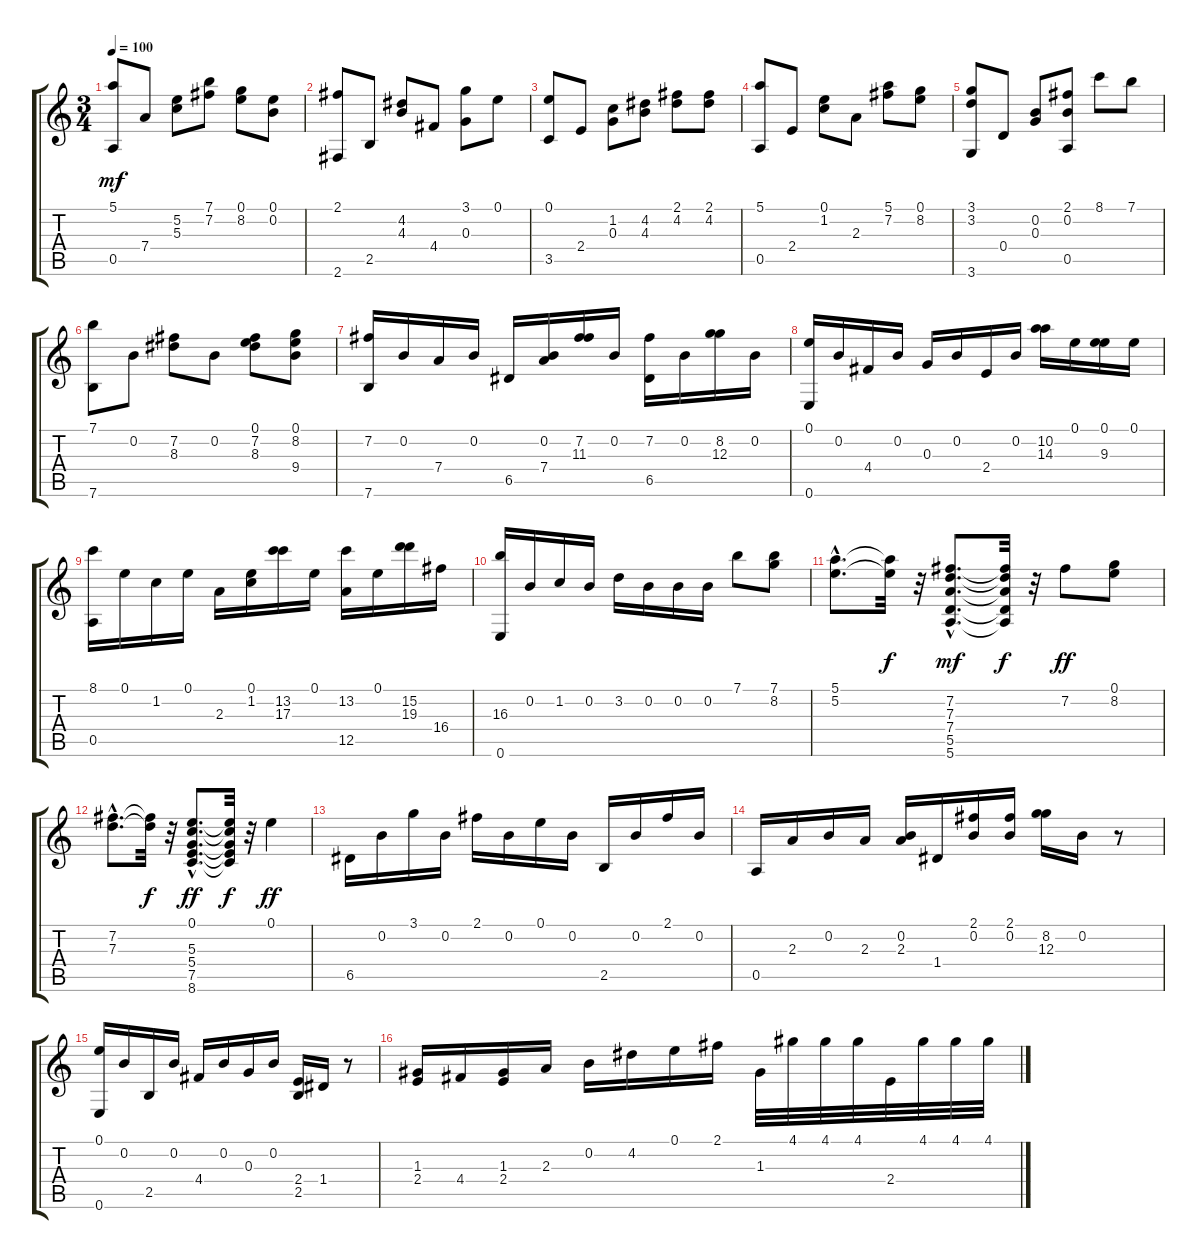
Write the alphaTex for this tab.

\track "" {instrument acousticguitarnylon}
\staff {score tabs}
\tuning (E4 B3 G3 D3 A2 E2) {hide}
\ts (3 4)
\tempo 100
\clef g2
\ks c
(5.1 0.5).8{dy mf} 7.4.8 (5.2 5.3).8 (7.1 7.2).8 (0.1 8.2).8 (0.1 0.2).8 |
(2.1 2.6).8 2.5.8 (4.2 4.3).8 4.4.8 (3.1 0.3).8 0.1.8 |
(0.1 3.5).8 2.4.8 (1.2 0.3).8 (4.2 4.3).8 (2.1 4.2).8 (2.1 4.2).8 |
(5.1 0.5).8 2.4.8 (0.1 1.2).8 2.3.8 (5.1 7.2).8 (0.1 8.2).8 |
(3.1 3.2 3.6).8 0.4.8 (0.2 0.3).8 (2.1 0.2 0.5).8 8.1.8 7.1.8 |
(7.1 7.6).8 0.2.8 (7.2 8.3).8 0.2.8 (0.1 7.2 8.3).8 (0.1 8.2 9.4).8 |
(7.2 7.6).16 0.2.16 7.4.16 0.2.16 6.5.16 (0.2 7.4).16 (7.2 11.3).16 0.2.16 (7.2 6.5).16 0.2.16 (8.2 12.3).16 0.2.16 |
(0.1 0.6).16 0.2.16 4.4.16 0.2.16 0.3.16 0.2.16 2.4.16 0.2.16 (10.2 14.3).16 0.1.16 (0.1 9.3).16 0.1.16 |
(8.1 0.5).16 0.1.16 1.2.16 0.1.16 2.3.16 (0.1 1.2).16 (13.2 17.3).16 0.1.16 (13.2 12.5).16 0.1.16 (15.2 19.3).16 16.4.16 |
(16.3 0.6).16 0.2.16 1.2.16 0.2.16 3.2.16 0.2.16 0.2.16 0.2.16 7.1.8 (7.1 8.2).8 |
(5.1{hac} 5.2{hac}).8{d} (5.1{t} 5.2{t}).32{dy f} r.32 (7.2{hac} 7.3{hac} 7.4{hac} 5.5{hac} 5.6{hac}).8{d dy mf} (7.2{t} 7.3{t} 7.4{t} 5.5{t} 5.6{t}).32{dy f} r.32 7.2.8{dy ff} (0.1 8.2).8 |
(7.2{hac} 7.3{hac}).8{d} (7.2{t} 7.3{t}).32{dy f} r.32 (0.1{hac} 5.3{hac} 5.4{hac} 7.5{hac} 8.6{hac}).8{d dy ff} (0.1{t} 5.3{t} 5.4{t} 7.5{t} 8.6{t}).32{dy f} r.32 0.1.4{dy ff} |
6.5.16 0.2.16 3.1.16 0.2.16 2.1.16 0.2.16 0.1.16 0.2.16 2.5.16 0.2.16 2.1.16 0.2.16 |
0.5.16 2.3.16 0.2.16 2.3.16 (0.2 2.3).16 1.4.16 (2.1 0.2).16 (2.1 0.2).16 (8.2 12.3).16 0.2.16 r.8 |
(0.1 0.6).16 0.2.16 2.5.16 0.2.16 4.4.16 0.2.16 0.3.16 0.2.16 (2.4 2.5).16 1.4.16 r.8 |
(1.3 2.4).16 4.4.16 (1.3 2.4).16 2.3.16 0.2.16 4.2.16 0.1.16 2.1.16 1.3.32 4.1.32 4.1.32 4.1.32 2.4.32 4.1.32 4.1.32 4.1.32
